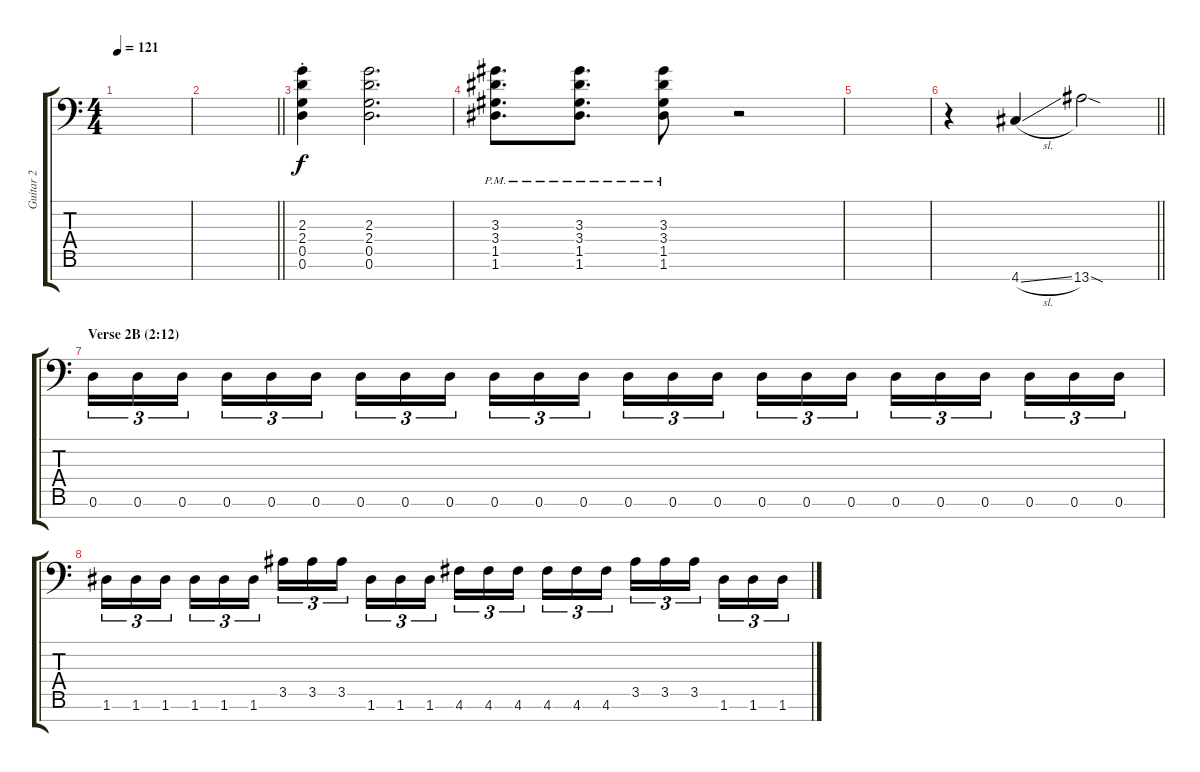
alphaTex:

\track ("Guitar 2" "Guitar 2") {instrument distortionguitar}
\staff {score tabs}
\tuning (D4 A3 F3 C3 G2 D2 A1) {hide}
\ts (4 4)
\tempo 121
\clef f4
\ks c
|
\barLineRight lightlight
|
(2.3{st} 2.4{st} 0.5{st} 0.6{st}).4 (2.3 2.4 0.5 0.6).2{d} |
(3.3{pm} 3.4{pm} 1.5{pm} 1.6{pm}).8{d} (3.3{pm} 3.4{pm} 1.5{pm} 1.6{pm}).8{d} (3.3{pm} 3.4{pm} 1.5{pm} 1.6{pm}).8 r.2 |
|
\barLineRight lightlight
r.4 4.7{sl}.4 13.7{sod}.2 |
\section ("" "Verse 2B (2:12)")
0.6.16{tu (3 2)} 0.6.16{tu (3 2)} 0.6.16{tu (3 2) beam splitsecondary} 0.6.16{tu (3 2)} 0.6.16{tu (3 2)} 0.6.16{tu (3 2)} 0.6.16{tu (3 2)} 0.6.16{tu (3 2)} 0.6.16{tu (3 2) beam splitsecondary} 0.6.16{tu (3 2)} 0.6.16{tu (3 2)} 0.6.16{tu (3 2)} 0.6.16{tu (3 2)} 0.6.16{tu (3 2)} 0.6.16{tu (3 2) beam splitsecondary} 0.6.16{tu (3 2)} 0.6.16{tu (3 2)} 0.6.16{tu (3 2)} 0.6.16{tu (3 2)} 0.6.16{tu (3 2)} 0.6.16{tu (3 2) beam splitsecondary} 0.6.16{tu (3 2)} 0.6.16{tu (3 2)} 0.6.16{tu (3 2)} |
1.6.16{tu (3 2)} 1.6.16{tu (3 2)} 1.6.16{tu (3 2) beam splitsecondary} 1.6.16{tu (3 2)} 1.6.16{tu (3 2)} 1.6.16{tu (3 2)} 3.5.16{tu (3 2)} 3.5.16{tu (3 2)} 3.5.16{tu (3 2) beam splitsecondary} 1.6.16{tu (3 2)} 1.6.16{tu (3 2)} 1.6.16{tu (3 2)} 4.6.16{tu (3 2)} 4.6.16{tu (3 2)} 4.6.16{tu (3 2) beam splitsecondary} 4.6.16{tu (3 2)} 4.6.16{tu (3 2)} 4.6.16{tu (3 2)} 3.5.16{tu (3 2)} 3.5.16{tu (3 2)} 3.5.16{tu (3 2) beam splitsecondary} 1.6.16{tu (3 2)} 1.6.16{tu (3 2)} 1.6.16{tu (3 2)}
